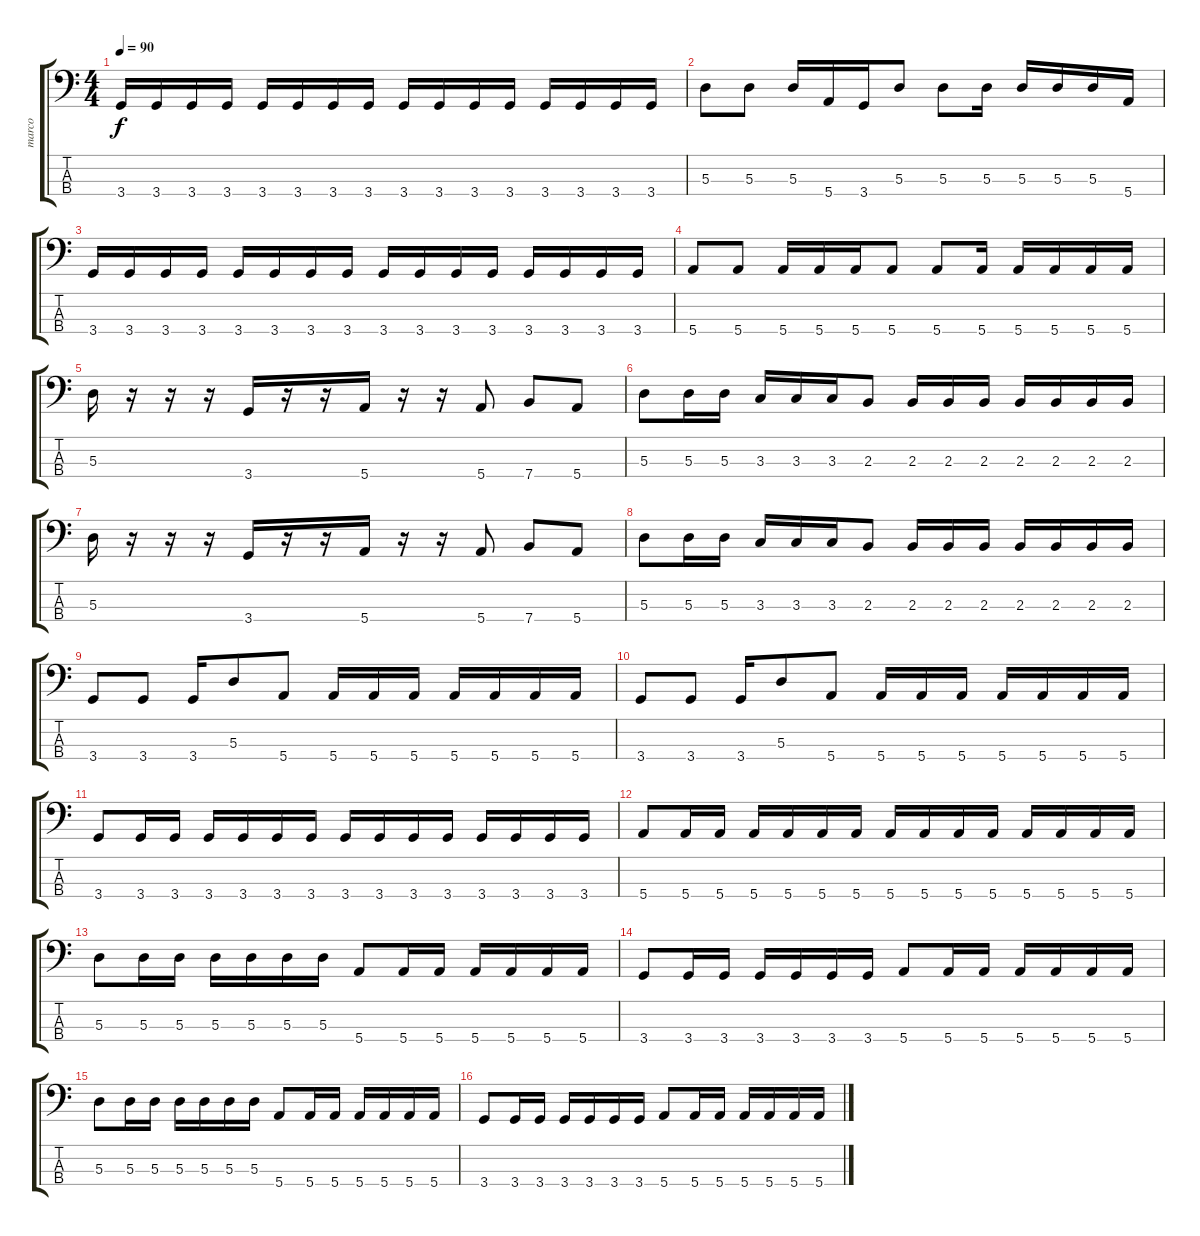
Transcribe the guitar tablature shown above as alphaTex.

\track ("marco" "marco") {instrument electricbassfinger}
\staff {score tabs}
\tuning (G2 D2 A1 E1) {hide}
\ts (4 4)
\tempo 90
\clef f4
\ks c
3.4.16{dy f} 3.4.16 3.4.16 3.4.16 3.4.16 3.4.16 3.4.16 3.4.16 3.4.16 3.4.16 3.4.16 3.4.16 3.4.16 3.4.16 3.4.16 3.4.16 |
5.3.8 5.3.8 5.3.16 5.4.16 3.4.16 5.3.8 5.3.8 5.3.16 5.3.16 5.3.16 5.3.16 5.4.16 |
3.4.16 3.4.16 3.4.16 3.4.16 3.4.16 3.4.16 3.4.16 3.4.16 3.4.16 3.4.16 3.4.16 3.4.16 3.4.16 3.4.16 3.4.16 3.4.16 |
5.4.8 5.4.8 5.4.16 5.4.16 5.4.16 5.4.8 5.4.8 5.4.16 5.4.16 5.4.16 5.4.16 5.4.16 |
5.3.16 r.16 r.16 r.16 3.4.16 r.16 r.16 5.4.16 r.16 r.16 5.4.8 7.4.8 5.4.8 |
5.3.8 5.3.16 5.3.16 3.3.16 3.3.16 3.3.16 2.3.8 2.3.16 2.3.16 2.3.16 2.3.16 2.3.16 2.3.16 2.3.16 |
5.3.16 r.16 r.16 r.16 3.4.16 r.16 r.16 5.4.16 r.16 r.16 5.4.8 7.4.8 5.4.8 |
5.3.8 5.3.16 5.3.16 3.3.16 3.3.16 3.3.16 2.3.8 2.3.16 2.3.16 2.3.16 2.3.16 2.3.16 2.3.16 2.3.16 |
3.4.8 3.4.8 3.4.16 5.3.8 5.4.8 5.4.16 5.4.16 5.4.16 5.4.16 5.4.16 5.4.16 5.4.16 |
3.4.8 3.4.8 3.4.16 5.3.8 5.4.8 5.4.16 5.4.16 5.4.16 5.4.16 5.4.16 5.4.16 5.4.16 |
3.4.8 3.4.16 3.4.16 3.4.16 3.4.16 3.4.16 3.4.16 3.4.16 3.4.16 3.4.16 3.4.16 3.4.16 3.4.16 3.4.16 3.4.16 |
5.4.8 5.4.16 5.4.16 5.4.16 5.4.16 5.4.16 5.4.16 5.4.16 5.4.16 5.4.16 5.4.16 5.4.16 5.4.16 5.4.16 5.4.16 |
5.3.8 5.3.16 5.3.16 5.3.16 5.3.16 5.3.16 5.3.16 5.4.8 5.4.16 5.4.16 5.4.16 5.4.16 5.4.16 5.4.16 |
3.4.8 3.4.16 3.4.16 3.4.16 3.4.16 3.4.16 3.4.16 5.4.8 5.4.16 5.4.16 5.4.16 5.4.16 5.4.16 5.4.16 |
5.3.8 5.3.16 5.3.16 5.3.16 5.3.16 5.3.16 5.3.16 5.4.8 5.4.16 5.4.16 5.4.16 5.4.16 5.4.16 5.4.16 |
3.4.8 3.4.16 3.4.16 3.4.16 3.4.16 3.4.16 3.4.16 5.4.8 5.4.16 5.4.16 5.4.16 5.4.16 5.4.16 5.4.16
